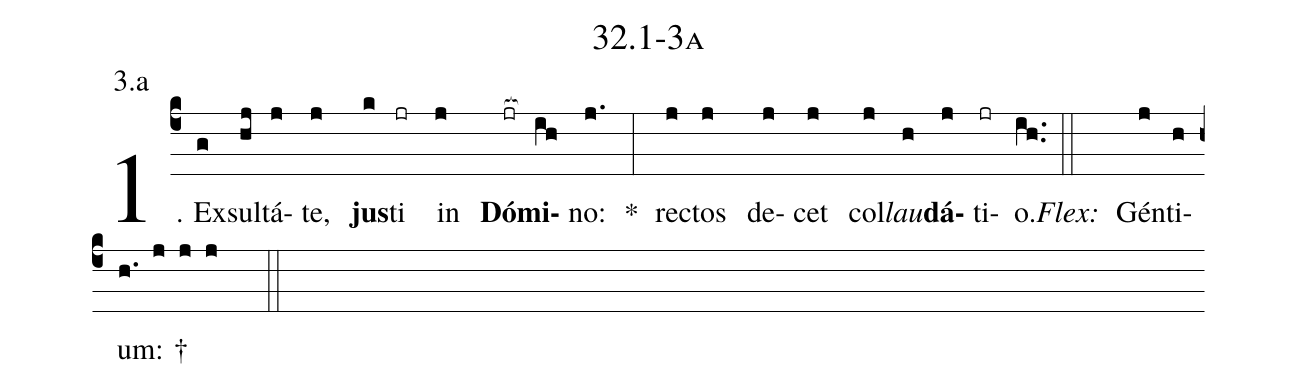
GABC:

name: 32.1-3a;
annotation: 3.a;
%%
(c4)1. Ex(g)sul(hj)tá(j)te,(j) <b>jus</b>(k)ti(jr) in(j) <b>Dó</b>(jr[ocb:1{])<b>mi</b>(ih[ocb:0}])no:(j.) *(:) rec(j)tos(j) de(j)cet(j) col(j)<i>lau</i>(h)<b>dá</b>(j)ti(jr)o.(ih..) (::)
<i>Flex:</i>()  Gén(j)ti(h)um: †(h. j j j  ::)
